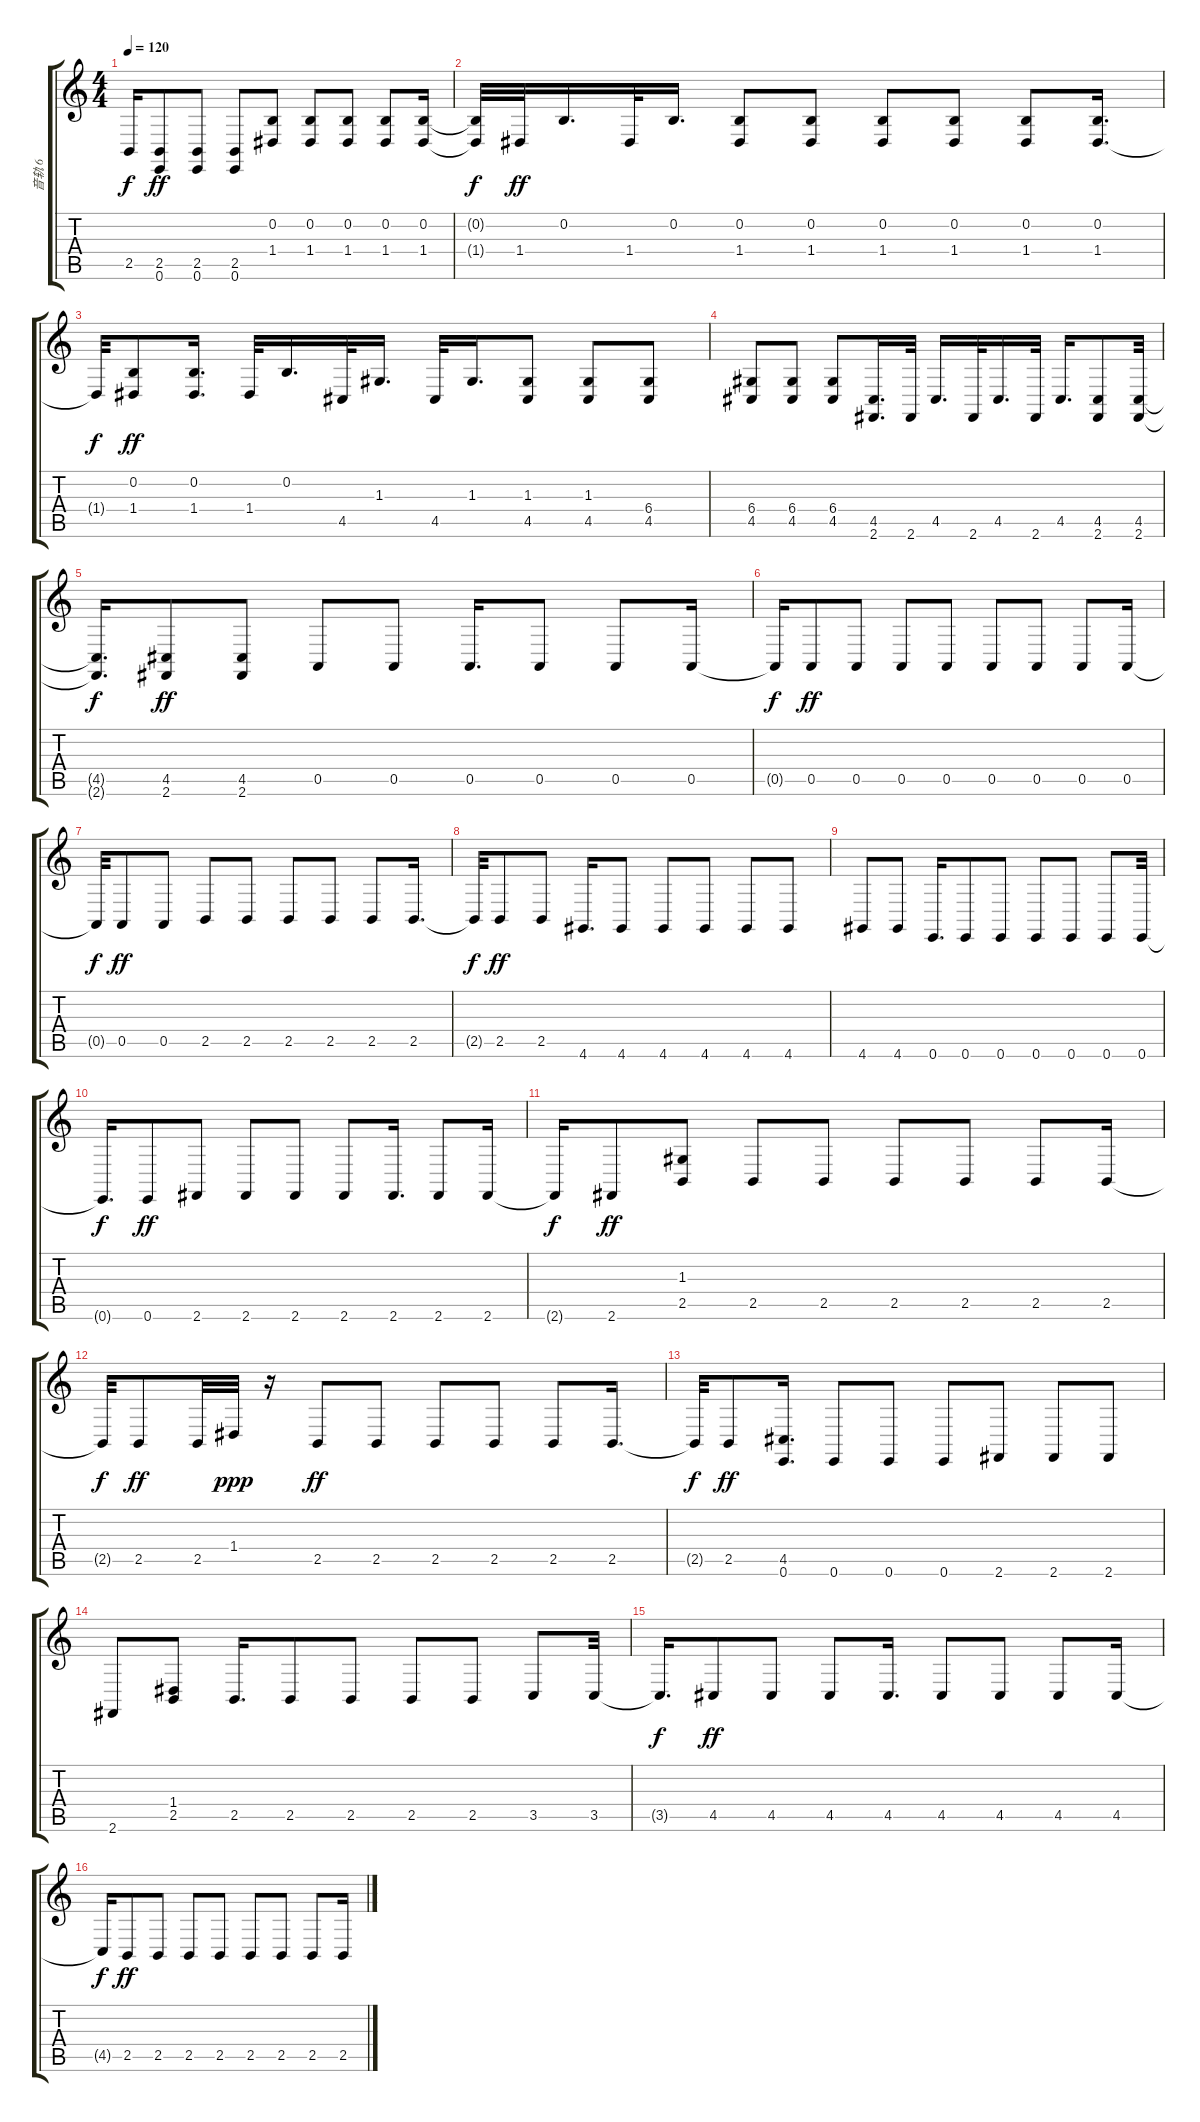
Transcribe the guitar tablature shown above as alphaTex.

\track ("音轨 6" "音轨 6") {instrument fx5brightness}
\staff {score tabs}
\tuning (E4 B3 G3 D3 A2 E2) {hide}
\ts (4 4)
\tempo 120
\clef g2
\ks c
2.5{t}.16{dy f} (2.5 0.6).8{dy ff} (2.5 0.6).8 (2.5 0.6).8 (0.2 1.4).8 (0.2 1.4).8 (0.2 1.4).8 (0.2 1.4).8 (0.2 1.4).16 |
(0.2{t} 1.4{t}).32{dy f} 1.4.32{dy ff} 0.2.16{d} 1.4.32 0.2.16{d} (0.2 1.4).8 (0.2 1.4).8 (0.2 1.4).8 (0.2 1.4).8 (0.2 1.4).8 (0.2 1.4).16{d} |
1.4{t}.32{dy f} (0.2 1.4).8{dy ff} (0.2 1.4).16{d} 1.4.32 0.2.16{d} 4.5.32 1.3.16{d} 4.5.32 1.3.16{d} (1.3 4.5).8 (1.3 4.5).8 (6.4 4.5).8 |
(6.4 4.5).8 (6.4 4.5).8 (6.4 4.5).8 (4.5 2.6).16{d} 2.6.32 4.5.16{d} 2.6.32 4.5.16{d} 2.6.32 4.5.16{d} (4.5 2.6).8 (4.5 2.6).32 |
(4.5{t} 2.6{t}).16{d dy f} (4.5 2.6).8{dy ff} (4.5 2.6).8 0.5.8 0.5.8 0.5.16{d} 0.5.8 0.5.8 0.5.16 |
0.5{t}.16{dy f} 0.5.8{dy ff} 0.5.8 0.5.8 0.5.8 0.5.8 0.5.8 0.5.8 0.5.16 |
0.5{t}.32{dy f} 0.5.8{dy ff} 0.5.8 2.5.8 2.5.8 2.5.8 2.5.8 2.5.8 2.5.16{d} |
2.5{t}.32{dy f} 2.5.8{dy ff} 2.5.8 4.6.16{d} 4.6.8 4.6.8 4.6.8 4.6.8 4.6.8 |
4.6.8 4.6.8 0.6.16{d} 0.6.8 0.6.8 0.6.8 0.6.8 0.6.8 0.6.32 |
0.6{t}.16{d dy f} 0.6.8{dy ff} 2.6.8 2.6.8 2.6.8 2.6.8 2.6.16{d} 2.6.8 2.6.16 |
2.6{t}.16{dy f} 2.6.8{dy ff} (1.3 2.5).8 2.5.8 2.5.8 2.5.8 2.5.8 2.5.8 2.5.16 |
2.5{t}.32{dy f} 2.5.8{dy ff} 2.5.32 1.4.32{dy ppp} r.16 2.5.8{dy ff} 2.5.8 2.5.8 2.5.8 2.5.8 2.5.16{d} |
2.5{t}.32{dy f} 2.5.8{dy ff} (4.5 0.6).16{d} 0.6.8 0.6.8 0.6.8 2.6.8 2.6.8 2.6.8 |
2.6.8 (1.4 2.5).8 2.5.16{d} 2.5.8 2.5.8 2.5.8 2.5.8 3.5.8 3.5.32 |
3.5{t}.16{d dy f} 4.5.8{dy ff} 4.5.8 4.5.8 4.5.16{d} 4.5.8 4.5.8 4.5.8 4.5.16 |
4.5{t}.16{dy f} 2.5.8{dy ff} 2.5.8 2.5.8 2.5.8 2.5.8 2.5.8 2.5.8 2.5.16
